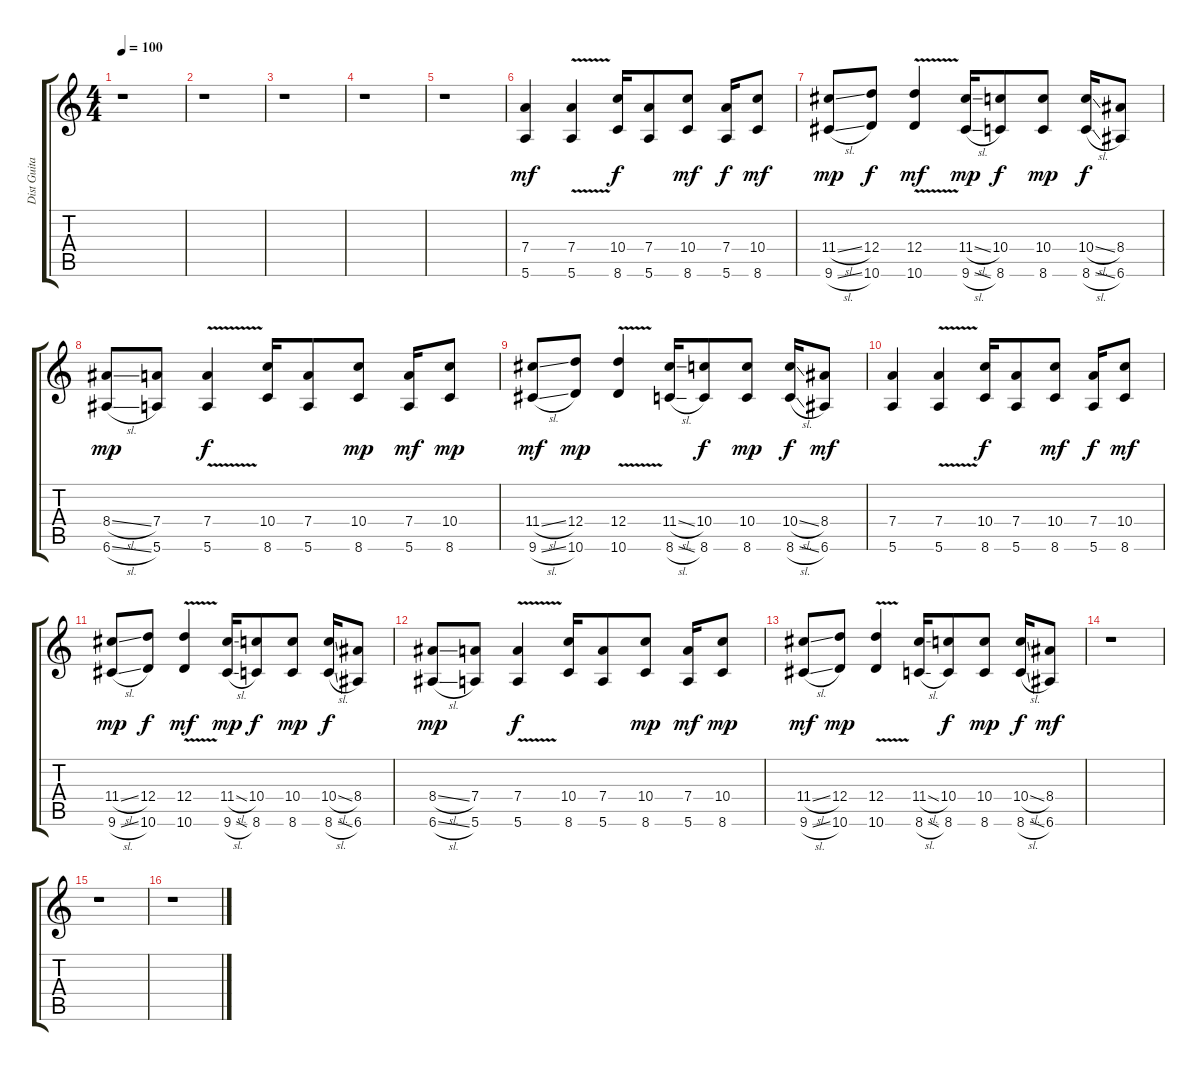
\track ("Dist Guitar" "Dist Guita") {instrument distortionguitar}
\staff {score tabs}
\tuning (E4 B3 G3 D3 A2 E2) {hide}
\ts (4 4)
\tempo 100
\clef g2
\ks c
r.1{dy mf} |
r.1 |
r.1 |
r.1 |
r.1 |
(7.4 5.6).4 (7.4{v} 5.6).4 (10.4 8.6).16{dy f} (7.4 5.6).8 (10.4 8.6).8{dy mf} (7.4 5.6).16{dy f} (10.4 8.6).8{dy mf} |
(11.4{sl} 9.6{sl}).8{dy mp} (12.4 10.6).8{dy f} (12.4{v} 10.6).4{dy mf} (11.4{sl} 9.6{sl}).16{dy mp} (10.4 8.6).8{dy f} (10.4 8.6).8{dy mp} (10.4{sl} 8.6{sl}).16{dy f} (8.4 6.6).8 |
(8.4{sl} 6.6{sl}).8{dy mp} (7.4 5.6).8 (7.4{v} 5.6).4{dy f} (10.4 8.6).16 (7.4 5.6).8 (10.4 8.6).8{dy mp} (7.4 5.6).16{dy mf} (10.4 8.6).8{dy mp} |
(11.4{sl} 9.6{sl}).8{dy mf} (12.4 10.6).8{dy mp} (12.4{v} 10.6).4 (11.4{sl} 8.6{sl}).16 (10.4 8.6).8{dy f} (10.4 8.6).8{dy mp} (10.4{sl} 8.6{sl}).16{dy f} (8.4 6.6).8{dy mf} |
(7.4 5.6).4 (7.4{v} 5.6).4 (10.4 8.6).16{dy f} (7.4 5.6).8 (10.4 8.6).8{dy mf} (7.4 5.6).16{dy f} (10.4 8.6).8{dy mf} |
(11.4{sl} 9.6{sl}).8{dy mp} (12.4 10.6).8{dy f} (12.4{v} 10.6).4{dy mf} (11.4{sl} 9.6{sl}).16{dy mp} (10.4 8.6).8{dy f} (10.4 8.6).8{dy mp} (10.4{sl} 8.6{sl}).16{dy f} (8.4 6.6).8 |
(8.4{sl} 6.6{sl}).8{dy mp} (7.4 5.6).8 (7.4{v} 5.6).4{dy f} (10.4 8.6).16 (7.4 5.6).8 (10.4 8.6).8{dy mp} (7.4 5.6).16{dy mf} (10.4 8.6).8{dy mp} |
(11.4{sl} 9.6{sl}).8{dy mf} (12.4 10.6).8{dy mp} (12.4{v} 10.6).4 (11.4{sl} 8.6{sl}).16 (10.4 8.6).8{dy f} (10.4 8.6).8{dy mp} (10.4{sl} 8.6{sl}).16{dy f} (8.4 6.6).8{dy mf} |
r.1 |
r.1 |
r.1
